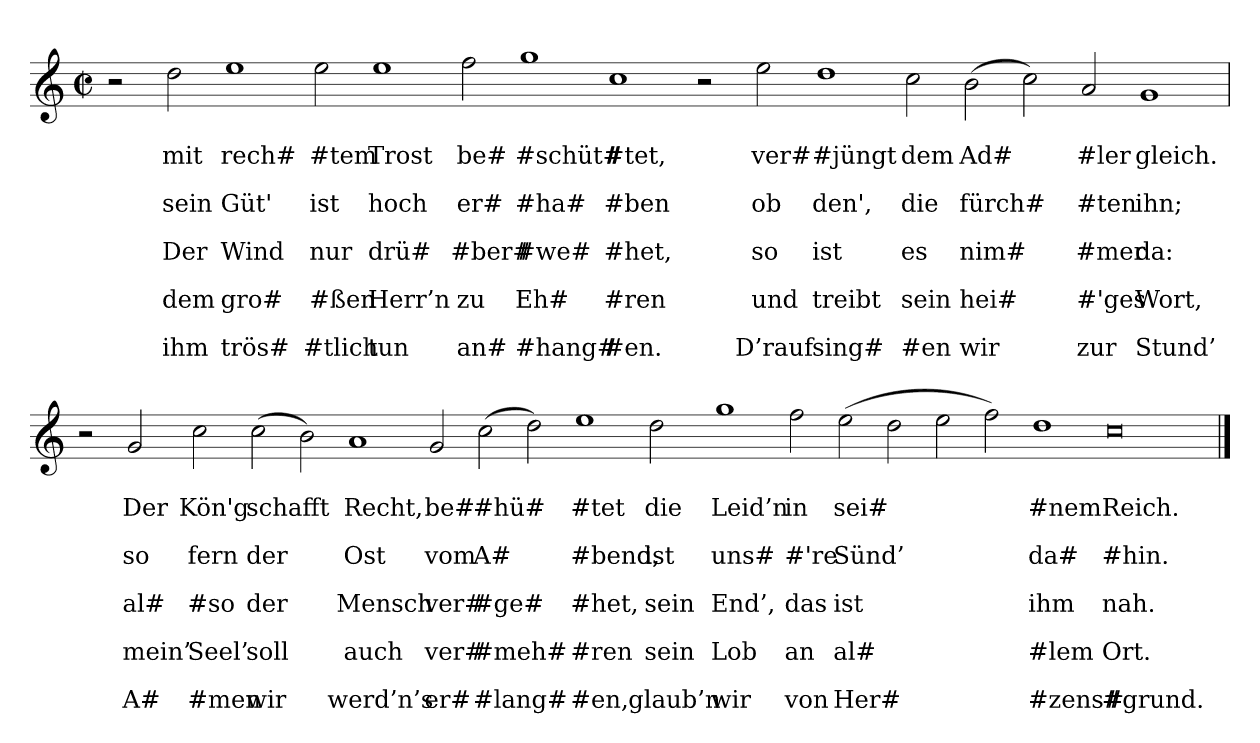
**kern	**text	**text	**text	**text	**text	**text	**text	**text	**text	**text
*part1	*part1	*part1	*part1	*part1	*part1	*part1	*part1	*part1	*part1	*part1
*staff1	*staff1	*staff1	*staff1	*staff1	*staff1	*staff1	*staff1	*staff1	*staff1	*staff1
*clefG2	*	*	*	*	*	*	*	*	*	*
*M4/4	*	*	*	*	*	*	*	*	*	*
*met(c|)	*	*	*	*	*	*	*	*	*	*
=	=	=	=	=	=	=	=	=	=	=
2r	.	.	.	.	.	.	.	.	.	.
2dd	.	mit	.	sein	.	Der	.	dem	.	ihm
1ee	.	rech#	.	Güt'	.	Wind	.	gro#	.	trös#
2ee	.	#tem	.	ist	.	nur	.	#ßen	.	#tlich
1ee	.	Trost	.	hoch	.	drü#	.	Herr’n	.	tun
2ff	.	be#	.	er#	.	#ber#	.	zu	.	an#
1gg	.	#schüt#	.	#ha#	.	#we#	.	Eh#	.	#hang#
1cc	.	#tet,	.	#ben	.	#het,	.	#ren	.	#en.
2r	.	.	.	.	.	.	.	.	.	.
2ee	.	ver#	.	ob	.	so	.	und	.	D’rauf
1dd	.	#jüngt	.	den',	.	ist	.	treibt	.	sing#
2cc	.	dem	.	die	.	es	.	sein	.	#en
(2b	.	Ad#	.	fürch#	.	nim#	.	hei#	.	wir
2cc)	.	.	.	.	.	.	.	.	.	.
2a	.	#ler	.	#ten	.	#mer	.	#'ges	.	zur
1g	.	gleich.	.	ihn;	.	da:	.	Wort,	.	Stund’
=	=	=	=	=	=	=	=	=	=	=
2r	.	.	.	.	.	.	.	.	.	.
2g	.	Der	.	so	.	al#	.	mein’	.	A#
2cc	.	Kön'g	.	fern	.	#so	.	Seel’	.	#men
(2cc	.	schafft	.	der	.	der	.	soll	.	wir
2b)	.	.	.	.	.	.	.	.	.	.
1a	.	Recht,	.	Ost	.	Mensch	.	auch	.	werd’n’s
2g	.	be#	.	vom	.	ver#	.	ver#	.	er#
(2cc	.	#hü#	.	A#	.	#ge#	.	#meh#	.	#lang#
2dd)	.	.	.	.	.	.	.	.	.	.
1ee	.	#tet	.	#bend,	.	#het,	.	#ren	.	#en,
2dd	.	die	.	ist	.	sein	.	sein	.	glaub’n
1gg	.	Leid’n	.	uns#	.	End’,	.	Lob	.	wir
2ff	.	in	.	#'re	.	das	.	an	.	von
(2ee	.	sei#	.	Sünd’	.	ist	.	al#	.	Her#
2dd	.	.	.	.	.	.	.	.	.	.
2ee	.	.	.	.	.	.	.	.	.	.
2ff)	.	.	.	.	.	.	.	.	.	.
1dd	.	#nem	.	da#	.	ihm	.	#lem	.	#zens#
0cc	.	Reich.	.	#hin.	.	nah.	.	Ort.	.	#grund.
==	==	==	==	==	==	==	==	==	==	==
*-	*-	*-	*-	*-	*-	*-	*-	*-	*-	*-
